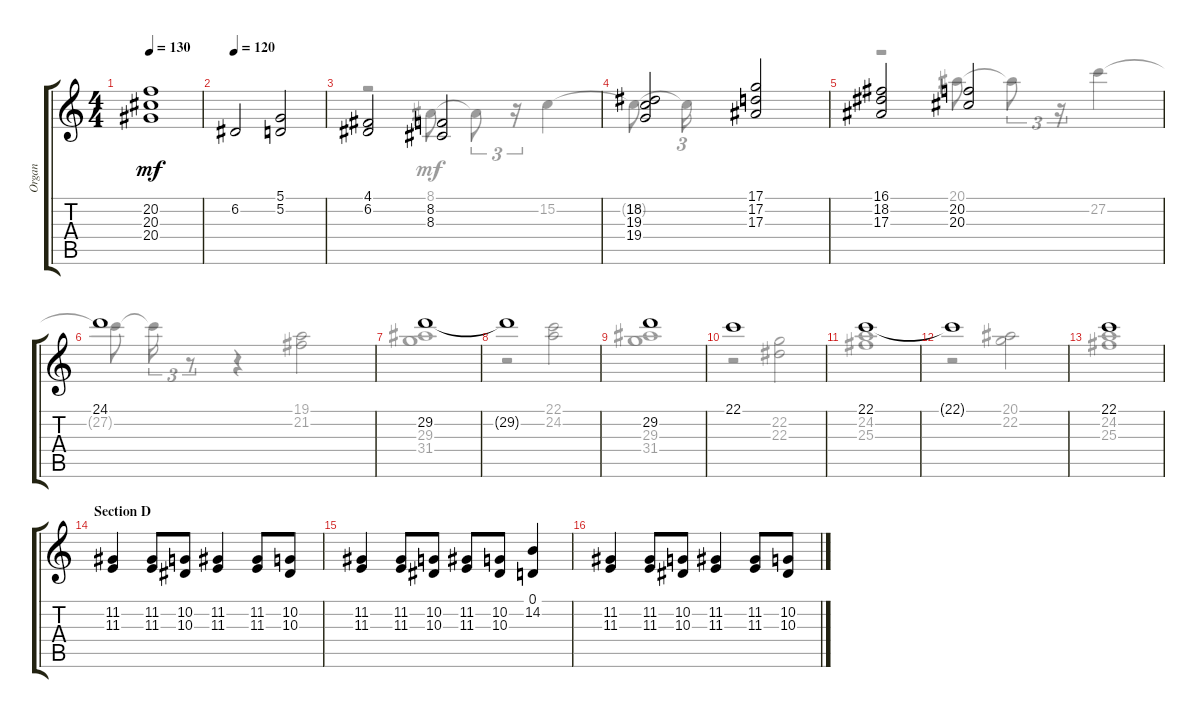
\track ("Organ" "Organ") {instrument rockorgan}
\staff {score tabs}
\tuning (D4 A3 F3 C3 G2 C2) {hide}
\voice
\ts (4 4)
\tempo 130
\clef g2
\ks aminor
(20.2{t} 20.3{t} 20.4{t}).1{dy mf} |
\tempo 120
6.2.2 (5.1 5.2).2 |
(4.1 6.2).2 (8.2 8.3).2 |
(18.2 19.3 19.4).2 (17.1 17.2 17.3).2 |
(16.1 18.2 17.3).2 (20.2 20.3).2 |
24.1.1 |
29.2.1 |
29.2{t}.1 |
29.2.1 |
22.1.1 |
22.1.1 |
22.1{t}.1 |
22.1.1 |
\section ("" "Section D")
(11.2 11.3).4 (11.2 11.3).8 (10.2 10.3).8 (11.2 11.3).4 (11.2 11.3).8 (10.2 10.3).8 |
(11.2 11.3).4 (11.2 11.3).8 (10.2 10.3).8 (11.2 11.3).8 (10.2 10.3).8 (0.1 14.2).4 |
(11.2 11.3).4 (11.2 11.3).8 (10.2 10.3).8 (11.2 11.3).4 (11.2 11.3).8 (10.2 10.3).8
\voice
\clef g2
\ottava regular
\simile none
\ks aminor
|
|
r.2 8.1.8 8.1{t}.8{tu (3 2)} r.16{tu (3 2)} 15.2.4 |
15.2{t}.8 15.2{t}.16{tu (3 2)} |
r.2 20.1.8 20.1{t}.8{tu (3 2)} r.16{tu (3 2)} 27.2.4 |
27.2{t}.8 27.2{t}.16{tu (3 2)} r.8{tu (3 2)} r.4 (19.1 21.2).2 |
(29.3 31.4).1 |
r.2 (22.1 24.2).2 |
(29.3 31.4).1 |
r.2 (22.2 22.3).2 |
(24.2 25.3).1 |
r.2 (20.1 22.2).2 |
(24.2 25.3).1 |
|
|
